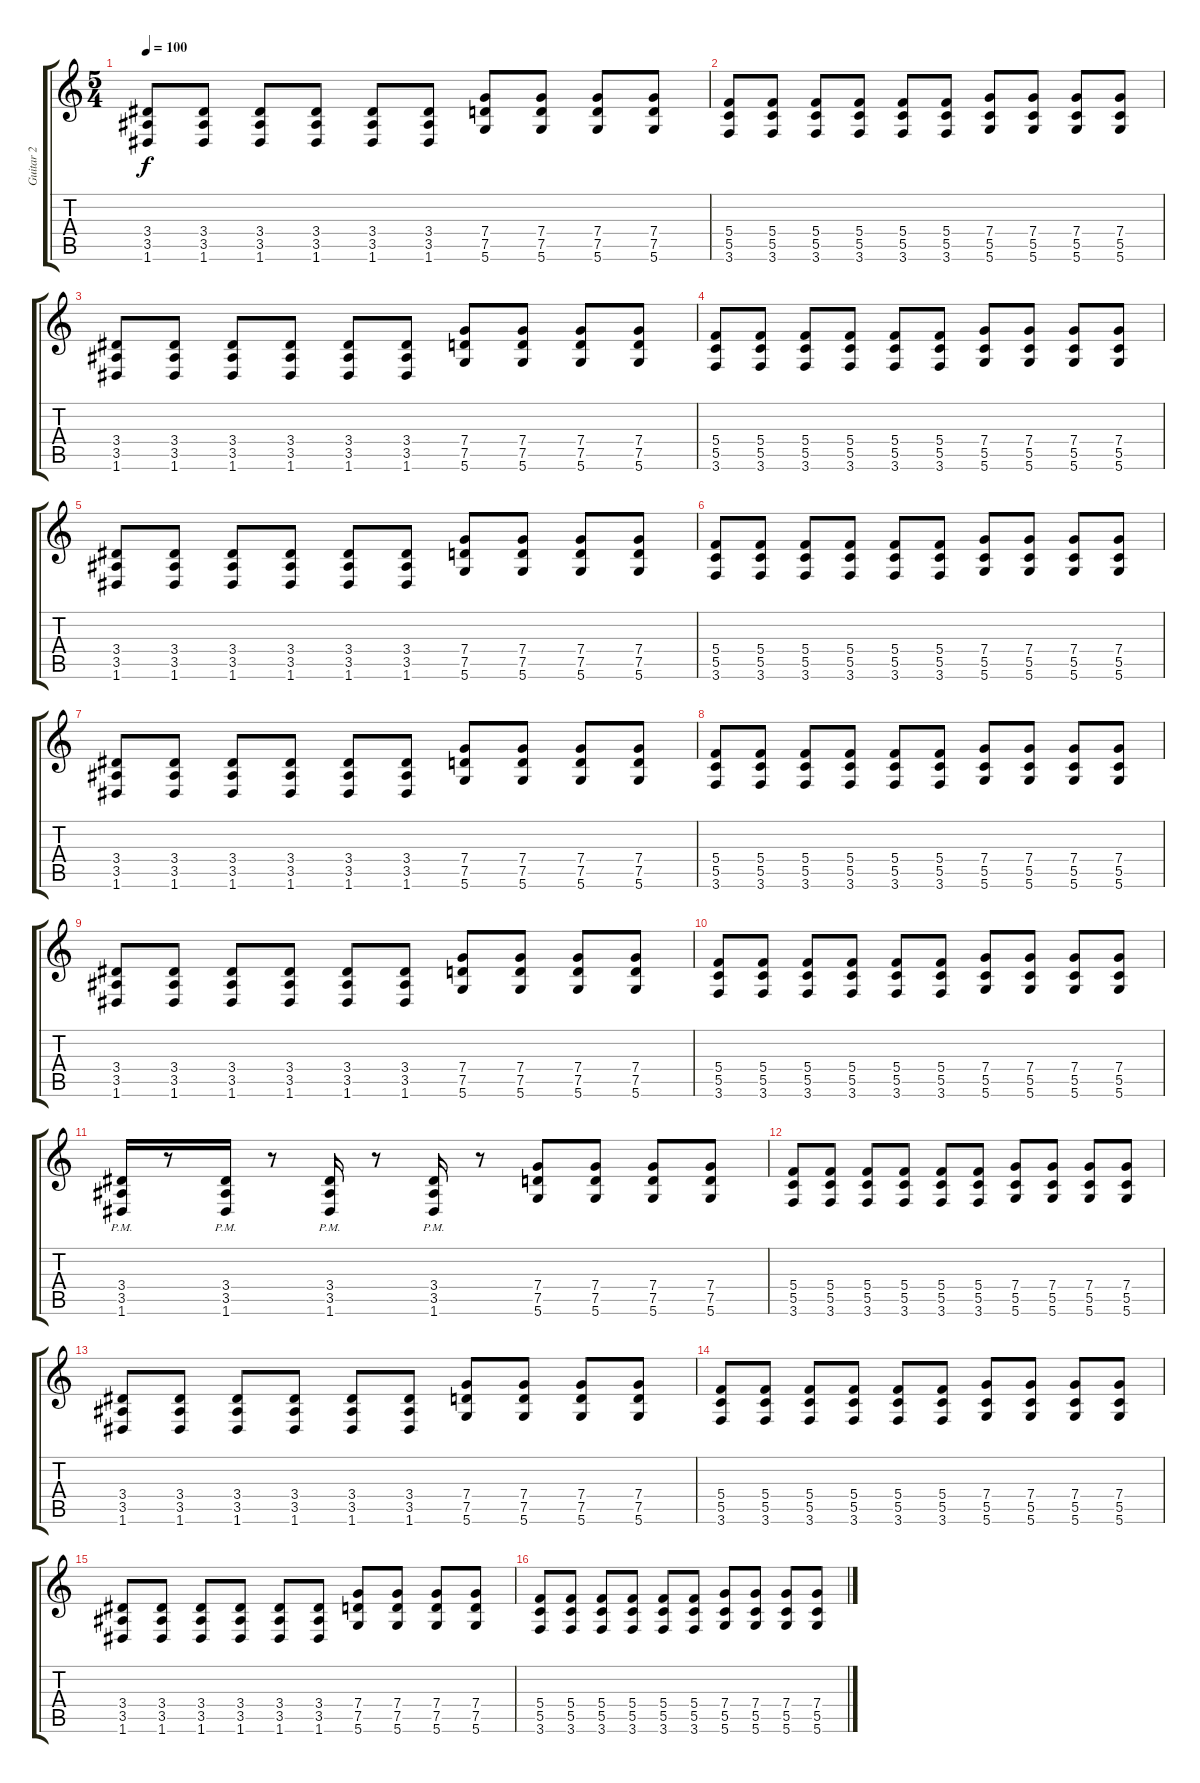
\track ("Guitar 2" "Guitar 2") {instrument distortionguitar}
\staff {score tabs}
\tuning (D4 A3 F3 C3 G2 D2) {hide}
\ts (5 4)
\tempo 100
\clef g2
\ks c
(3.4 3.5 1.6).8{dy f} (3.4 3.5 1.6).8 (3.4 3.5 1.6).8 (3.4 3.5 1.6).8 (3.4 3.5 1.6).8 (3.4 3.5 1.6).8 (7.4 7.5 5.6).8 (7.4 7.5 5.6).8 (7.4 7.5 5.6).8 (7.4 7.5 5.6).8 |
(5.4 5.5 3.6).8 (5.4 5.5 3.6).8 (5.4 5.5 3.6).8 (5.4 5.5 3.6).8 (5.4 5.5 3.6).8 (5.4 5.5 3.6).8 (7.4 5.5 5.6).8 (7.4 5.5 5.6).8 (7.4 5.5 5.6).8 (7.4 5.5 5.6).8 |
(3.4 3.5 1.6).8 (3.4 3.5 1.6).8 (3.4 3.5 1.6).8 (3.4 3.5 1.6).8 (3.4 3.5 1.6).8 (3.4 3.5 1.6).8 (7.4 7.5 5.6).8 (7.4 7.5 5.6).8 (7.4 7.5 5.6).8 (7.4 7.5 5.6).8 |
(5.4 5.5 3.6).8 (5.4 5.5 3.6).8 (5.4 5.5 3.6).8 (5.4 5.5 3.6).8 (5.4 5.5 3.6).8 (5.4 5.5 3.6).8 (7.4 5.5 5.6).8 (7.4 5.5 5.6).8 (7.4 5.5 5.6).8 (7.4 5.5 5.6).8 |
(3.4 3.5 1.6).8 (3.4 3.5 1.6).8 (3.4 3.5 1.6).8 (3.4 3.5 1.6).8 (3.4 3.5 1.6).8 (3.4 3.5 1.6).8 (7.4 7.5 5.6).8 (7.4 7.5 5.6).8 (7.4 7.5 5.6).8 (7.4 7.5 5.6).8 |
(5.4 5.5 3.6).8 (5.4 5.5 3.6).8 (5.4 5.5 3.6).8 (5.4 5.5 3.6).8 (5.4 5.5 3.6).8 (5.4 5.5 3.6).8 (7.4 5.5 5.6).8 (7.4 5.5 5.6).8 (7.4 5.5 5.6).8 (7.4 5.5 5.6).8 |
(3.4 3.5 1.6).8 (3.4 3.5 1.6).8 (3.4 3.5 1.6).8 (3.4 3.5 1.6).8 (3.4 3.5 1.6).8 (3.4 3.5 1.6).8 (7.4 7.5 5.6).8 (7.4 7.5 5.6).8 (7.4 7.5 5.6).8 (7.4 7.5 5.6).8 |
(5.4 5.5 3.6).8 (5.4 5.5 3.6).8 (5.4 5.5 3.6).8 (5.4 5.5 3.6).8 (5.4 5.5 3.6).8 (5.4 5.5 3.6).8 (7.4 5.5 5.6).8 (7.4 5.5 5.6).8 (7.4 5.5 5.6).8 (7.4 5.5 5.6).8 |
(3.4 3.5 1.6).8 (3.4 3.5 1.6).8 (3.4 3.5 1.6).8 (3.4 3.5 1.6).8 (3.4 3.5 1.6).8 (3.4 3.5 1.6).8 (7.4 7.5 5.6).8 (7.4 7.5 5.6).8 (7.4 7.5 5.6).8 (7.4 7.5 5.6).8 |
(5.4 5.5 3.6).8 (5.4 5.5 3.6).8 (5.4 5.5 3.6).8 (5.4 5.5 3.6).8 (5.4 5.5 3.6).8 (5.4 5.5 3.6).8 (7.4 5.5 5.6).8 (7.4 5.5 5.6).8 (7.4 5.5 5.6).8 (7.4 5.5 5.6).8 |
(3.4{pm} 3.5{pm} 1.6{pm}).16 r.8 (3.4{pm} 3.5{pm} 1.6{pm}).16 r.8 (3.4{pm} 3.5{pm} 1.6{pm}).16 r.8 (3.4{pm} 3.5{pm} 1.6{pm}).16 r.8 (7.4 7.5 5.6).8 (7.4 7.5 5.6).8 (7.4 7.5 5.6).8 (7.4 7.5 5.6).8 |
(5.4 5.5 3.6).8 (5.4 5.5 3.6).8 (5.4 5.5 3.6).8 (5.4 5.5 3.6).8 (5.4 5.5 3.6).8 (5.4 5.5 3.6).8 (7.4 5.5 5.6).8 (7.4 5.5 5.6).8 (7.4 5.5 5.6).8 (7.4 5.5 5.6).8 |
(3.4 3.5 1.6).8 (3.4 3.5 1.6).8 (3.4 3.5 1.6).8 (3.4 3.5 1.6).8 (3.4 3.5 1.6).8 (3.4 3.5 1.6).8 (7.4 7.5 5.6).8 (7.4 7.5 5.6).8 (7.4 7.5 5.6).8 (7.4 7.5 5.6).8 |
(5.4 5.5 3.6).8 (5.4 5.5 3.6).8 (5.4 5.5 3.6).8 (5.4 5.5 3.6).8 (5.4 5.5 3.6).8 (5.4 5.5 3.6).8 (7.4 5.5 5.6).8 (7.4 5.5 5.6).8 (7.4 5.5 5.6).8 (7.4 5.5 5.6).8 |
(3.4 3.5 1.6).8 (3.4 3.5 1.6).8 (3.4 3.5 1.6).8 (3.4 3.5 1.6).8 (3.4 3.5 1.6).8 (3.4 3.5 1.6).8 (7.4 7.5 5.6).8 (7.4 7.5 5.6).8 (7.4 7.5 5.6).8 (7.4 7.5 5.6).8 |
(5.4 5.5 3.6).8 (5.4 5.5 3.6).8 (5.4 5.5 3.6).8 (5.4 5.5 3.6).8 (5.4 5.5 3.6).8 (5.4 5.5 3.6).8 (7.4 5.5 5.6).8 (7.4 5.5 5.6).8 (7.4 5.5 5.6).8 (7.4 5.5 5.6).8
